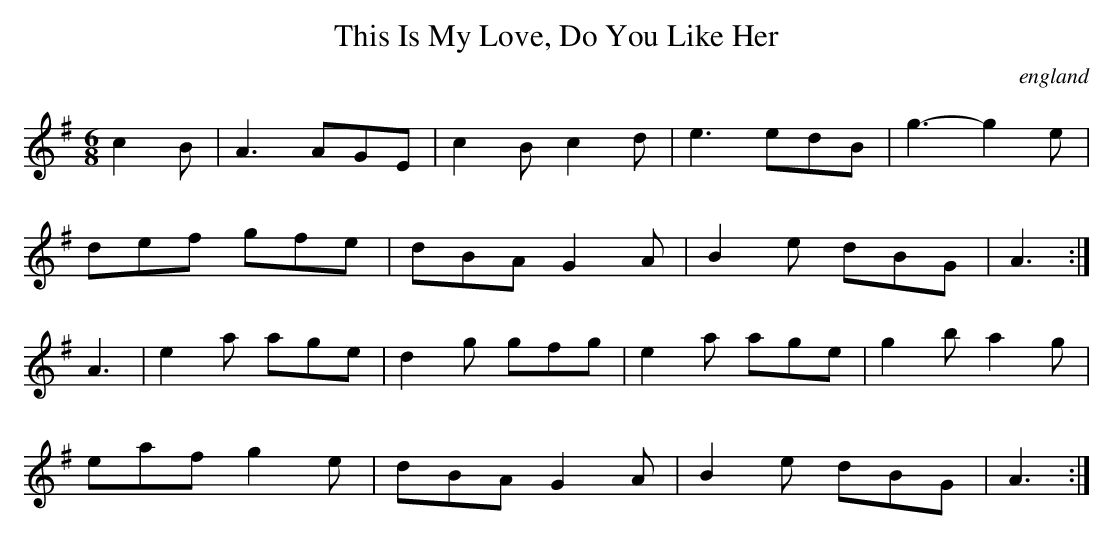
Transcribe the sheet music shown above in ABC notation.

X:1
T:This Is My Love, Do You Like Her
O:england
M:6/8
L:1/8
K:A Dorian
c2B|A3 AGE|c2B c2d|e3 edB|g3-g2e|
def gfe|dBA G2A|B2e dBG|A3:|
A3|e2a age|d2g gfg|e2a age|g2b a2g|
eaf g2e|dBA G2A|B2e dBG|A3:|/
